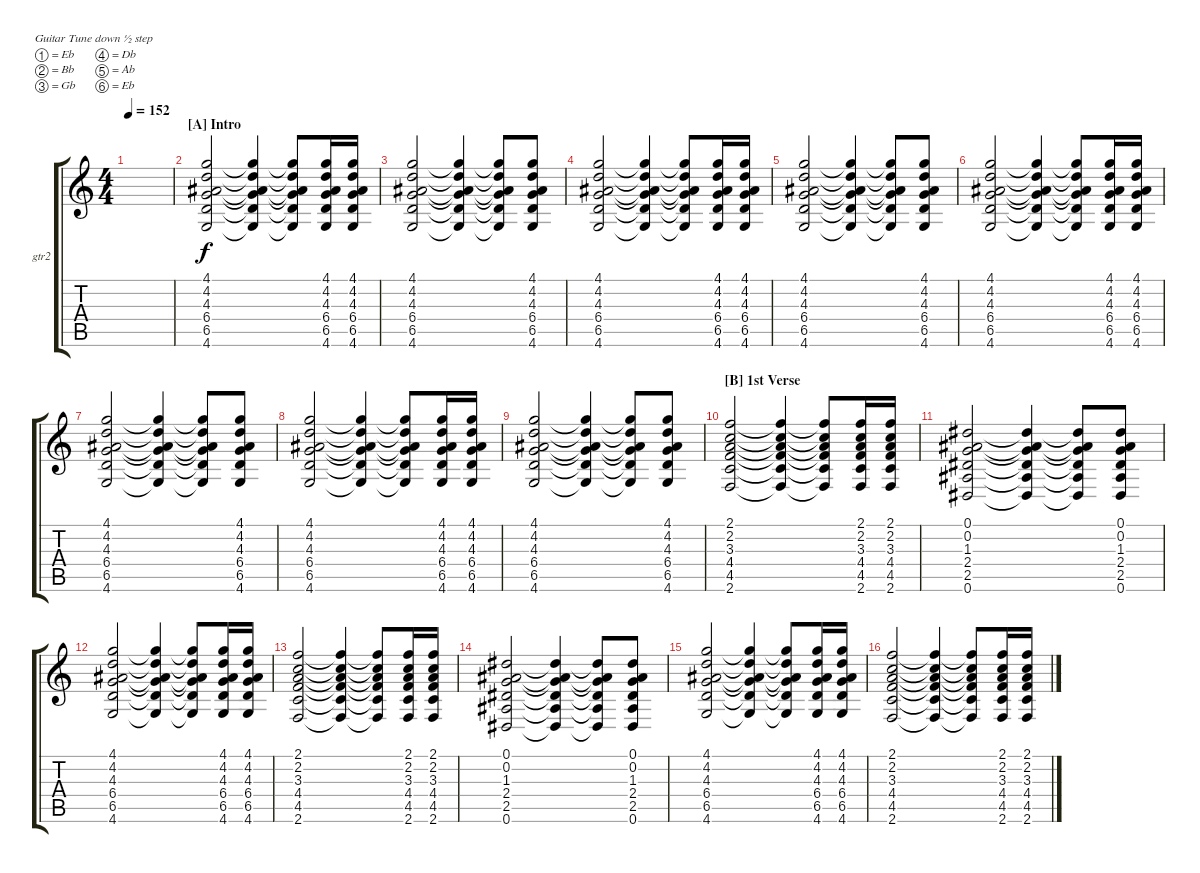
\defaultSystemsLayout 4
\bracketExtendMode groupsimilarinstruments
\firstSystemTrackNameOrientation horizontal
\otherSystemsTrackNameOrientation horizontal
\track ("Rhytm guitar" "gtr2") {instrument overdrivenguitar}
\staff {score tabs}
\tuning (Eb4 Bb3 Gb3 Db3 Ab2 Eb2)
\ts (4 4)
\tempo 152
\clef g2
\ks c
|
\section ("A" "Intro")
(4.6 6.5 6.4 4.3 4.2 4.1).2 (4.6{t} 6.5{t} 6.4{t} 4.3{t} 4.2{t} 4.1{t}).4 (4.1{t} 4.2{t} 4.3{t} 6.4{t} 6.5{t} 4.6{t}).8 (4.6 6.5 6.4 4.3 4.2 4.1).16 (4.1 4.2 4.3 6.4 6.5 4.6).16 |
(4.6 6.5 6.4 4.3 4.2 4.1).2 (4.6{t} 6.5{t} 6.4{t} 4.3{t} 4.2{t} 4.1{t}).4 (4.1{t} 4.2{t} 4.3{t} 6.4{t} 6.5{t} 4.6{t}).8 (4.1 4.2 4.3 6.4 6.5 4.6).8 |
(4.6 6.5 6.4 4.3 4.2 4.1).2 (4.6{t} 6.5{t} 6.4{t} 4.3{t} 4.2{t} 4.1{t}).4 (4.1{t} 4.2{t} 4.3{t} 6.4{t} 6.5{t} 4.6{t}).8 (4.6 6.5 6.4 4.3 4.2 4.1).16 (4.1 4.2 4.3 6.4 6.5 4.6).16 |
(4.6 6.5 6.4 4.3 4.2 4.1).2 (4.6{t} 6.5{t} 6.4{t} 4.3{t} 4.2{t} 4.1{t}).4 (4.1{t} 4.2{t} 4.3{t} 6.4{t} 6.5{t} 4.6{t}).8 (4.1 4.2 4.3 6.4 6.5 4.6).8 |
(4.6 6.5 6.4 4.3 4.2 4.1).2 (4.6{t} 6.5{t} 6.4{t} 4.3{t} 4.2{t} 4.1{t}).4 (4.1{t} 4.2{t} 4.3{t} 6.4{t} 6.5{t} 4.6{t}).8 (4.6 6.5 6.4 4.3 4.2 4.1).16 (4.1 4.2 4.3 6.4 6.5 4.6).16 |
(4.6 6.5 6.4 4.3 4.2 4.1).2 (4.6{t} 6.5{t} 6.4{t} 4.3{t} 4.2{t} 4.1{t}).4 (4.1{t} 4.2{t} 4.3{t} 6.4{t} 6.5{t} 4.6{t}).8 (4.1 4.2 4.3 6.4 6.5 4.6).8 |
(4.6 6.5 6.4 4.3 4.2 4.1).2 (4.6{t} 6.5{t} 6.4{t} 4.3{t} 4.2{t} 4.1{t}).4 (4.1{t} 4.2{t} 4.3{t} 6.4{t} 6.5{t} 4.6{t}).8 (4.6 6.5 6.4 4.3 4.2 4.1).16 (4.1 4.2 4.3 6.4 6.5 4.6).16 |
(4.6 6.5 6.4 4.3 4.2 4.1).2 (4.6{t} 6.5{t} 6.4{t} 4.3{t} 4.2{t} 4.1{t}).4 (4.1{t} 4.2{t} 4.3{t} 6.4{t} 6.5{t} 4.6{t}).8 (4.1 4.2 4.3 6.4 6.5 4.6).8 |
\section ("B" "1st Verse")
(2.6 4.5 4.4 3.3 2.2 2.1).2 (2.6{t} 4.5{t} 4.4{t} 3.3{t} 2.2{t} 2.1{t}).4 (2.1{t} 2.2{t} 3.3{t} 4.4{t} 4.5{t} 2.6{t}).8 (2.6 4.5 4.4 3.3 2.2 2.1).16 (2.1 2.2 3.3 4.4 4.5 2.6).16 |
(0.6 2.5 2.4 1.3 0.2 0.1).2 (0.6{t} 2.5{t} 2.4{t} 1.3{t} 0.2{t} 0.1{t}).4 (0.1{t} 0.2{t} 1.3{t} 2.4{t} 2.5{t} 0.6{t}).8 (0.1 0.2 1.3 2.4 2.5 0.6).8 |
(4.6 6.5 6.4 4.3 4.2 4.1).2 (4.6{t} 6.5{t} 6.4{t} 4.3{t} 4.2{t} 4.1{t}).4 (4.1{t} 4.2{t} 4.3{t} 6.4{t} 6.5{t} 4.6{t}).8 (4.6 6.5 6.4 4.3 4.2 4.1).16 (4.1 4.2 4.3 6.4 6.5 4.6).16 |
(2.6 4.5 4.4 3.3 2.2 2.1).2 (2.6{t} 4.5{t} 4.4{t} 3.3{t} 2.2{t} 2.1{t}).4 (2.1{t} 2.2{t} 3.3{t} 4.4{t} 4.5{t} 2.6{t}).8 (2.6 4.5 4.4 3.3 2.2 2.1).16 (2.1 2.2 3.3 4.4 4.5 2.6).16 |
(0.6 2.5 2.4 1.3 0.2 0.1).2 (0.6{t} 2.5{t} 2.4{t} 1.3{t} 0.2{t} 0.1{t}).4 (0.1{t} 0.2{t} 1.3{t} 2.4{t} 2.5{t} 0.6{t}).8 (0.1 0.2 1.3 2.4 2.5 0.6).8 |
(4.6 6.5 6.4 4.3 4.2 4.1).2 (4.6{t} 6.5{t} 6.4{t} 4.3{t} 4.2{t} 4.1{t}).4 (4.1{t} 4.2{t} 4.3{t} 6.4{t} 6.5{t} 4.6{t}).8 (4.6 6.5 6.4 4.3 4.2 4.1).16 (4.1 4.2 4.3 6.4 6.5 4.6).16 |
(2.6 4.5 4.4 3.3 2.2 2.1).2 (2.6{t} 4.5{t} 4.4{t} 3.3{t} 2.2{t} 2.1{t}).4 (2.1{t} 2.2{t} 3.3{t} 4.4{t} 4.5{t} 2.6{t}).8 (2.6 4.5 4.4 3.3 2.2 2.1).16 (2.1 2.2 3.3 4.4 4.5 2.6).16
